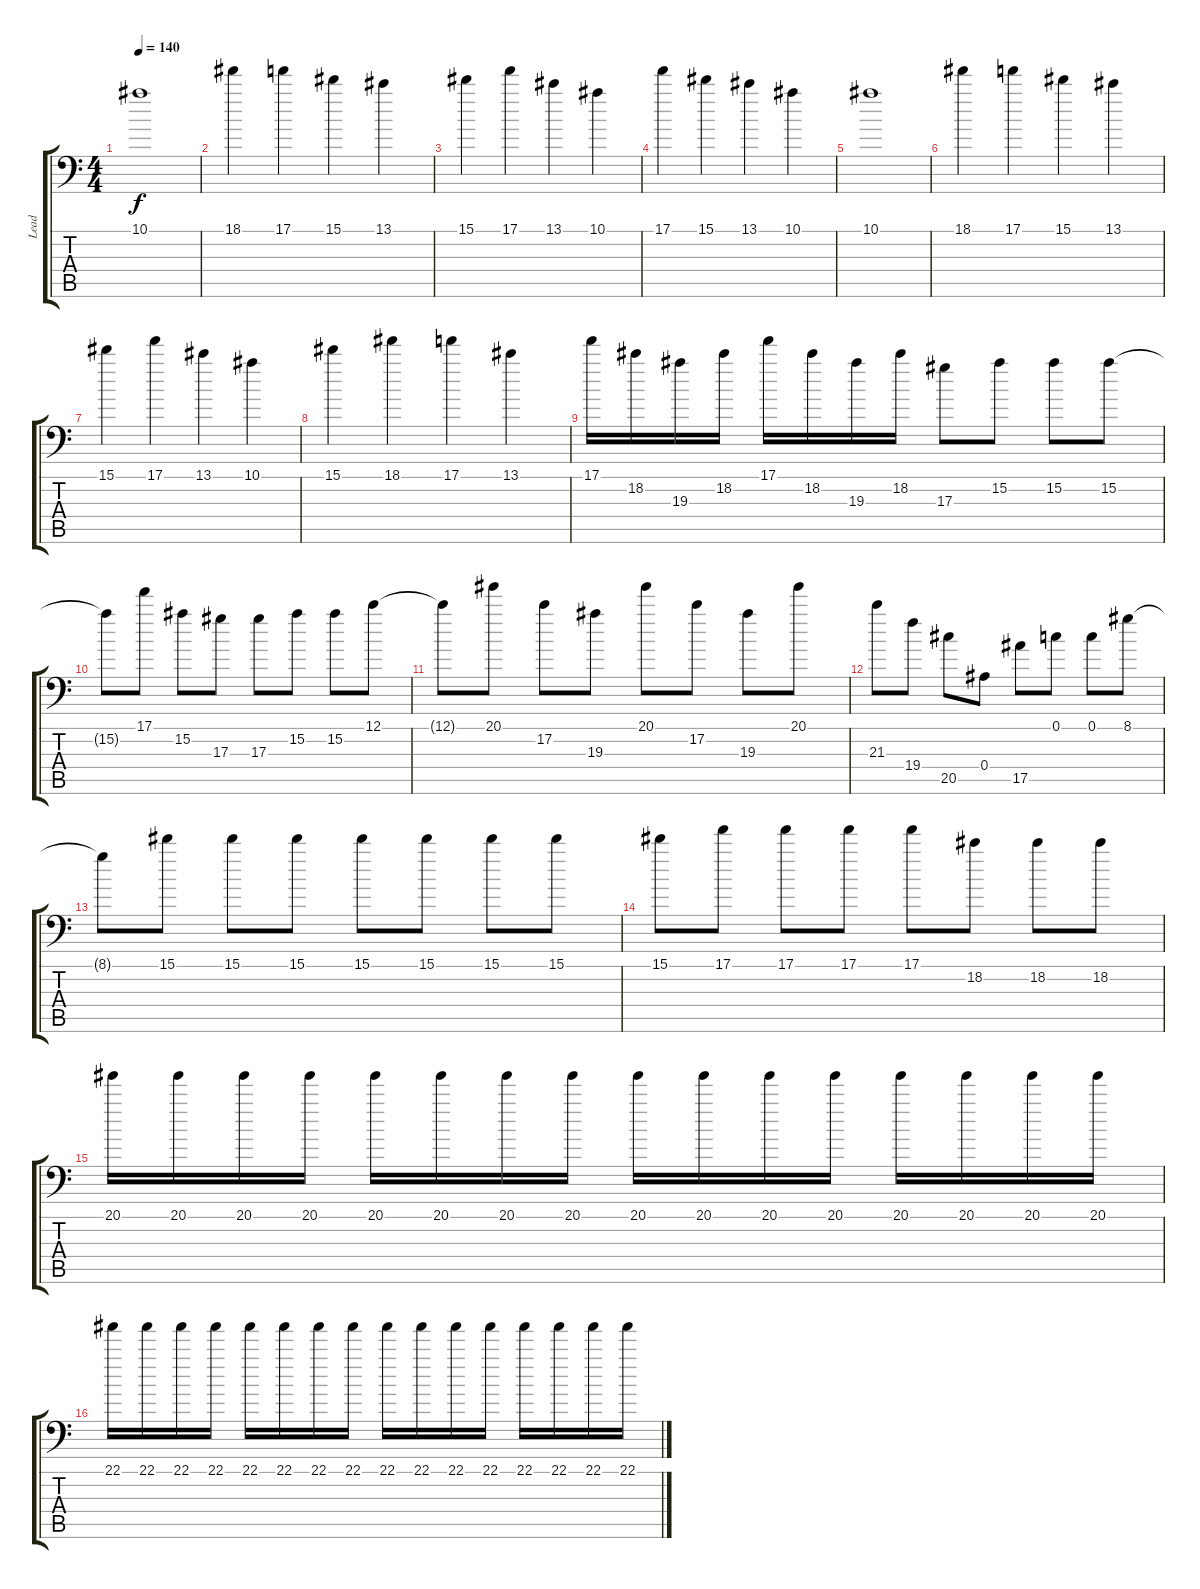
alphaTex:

\track ("Lead" "Lead") {instrument distortionguitar}
\staff {score tabs}
\tuning (C4 G3 Eb3 Bb2 F2 Bb1) {hide}
\ts (4 4)
\tempo 140
\clef f4
\ks c
10.1.1{dy f} |
18.1.4 17.1.4 15.1.4 13.1.4 |
15.1.4 17.1.4 13.1.4 10.1.4 |
17.1.4 15.1.4 13.1.4 10.1.4 |
10.1.1 |
18.1.4 17.1.4 15.1.4 13.1.4 |
15.1.4 17.1.4 13.1.4 10.1.4 |
15.1.4 18.1.4 17.1.4 13.1.4 |
17.1.16 18.2.16 19.3.16 18.2.16 17.1.16 18.2.16 19.3.16 18.2.16 17.3.8 15.2.8 15.2.8 15.2.8 |
15.2{t}.8 17.1.8 15.2.8 17.3.8 17.3.8 15.2.8 15.2.8 12.1.8 |
12.1{t}.8 20.1.8 17.2.8 19.3.8 20.1.8 17.2.8 19.3.8 20.1.8 |
21.3.8 19.4.8 20.5.8 0.4.8 17.5.8 0.1.8 0.1.8 8.1.8 |
8.1{t}.8 15.1.8 15.1.8 15.1.8 15.1.8 15.1.8 15.1.8 15.1.8 |
15.1.8 17.1.8 17.1.8 17.1.8 17.1.8 18.2.8 18.2.8 18.2.8 |
20.1.16 20.1.16 20.1.16 20.1.16 20.1.16 20.1.16 20.1.16 20.1.16 20.1.16 20.1.16 20.1.16 20.1.16 20.1.16 20.1.16 20.1.16 20.1.16 |
22.1.16 22.1.16 22.1.16 22.1.16 22.1.16 22.1.16 22.1.16 22.1.16 22.1.16 22.1.16 22.1.16 22.1.16 22.1.16 22.1.16 22.1.16 22.1.16
